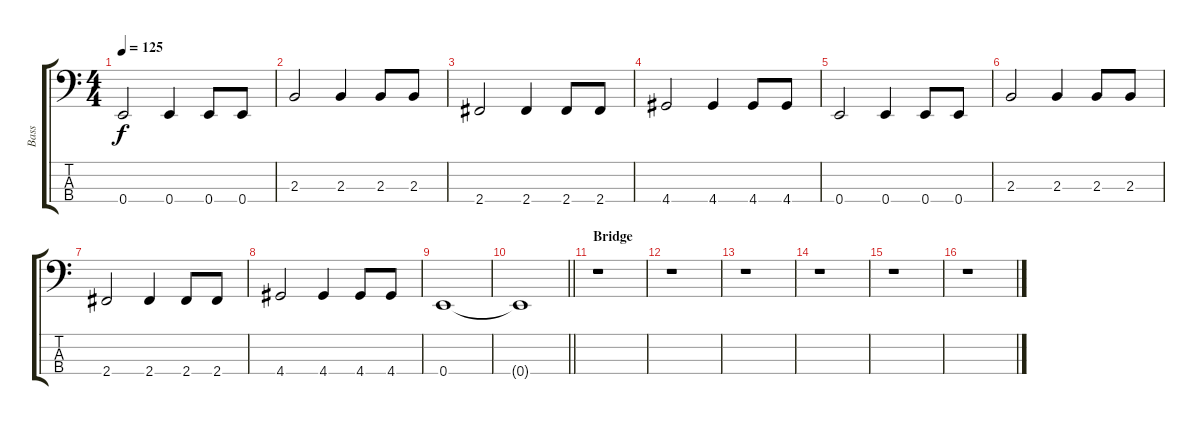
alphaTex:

\track ("Bass" "Bass") {instrument electricbassfinger}
\staff {score tabs}
\tuning (G2 D2 A1 E1) {hide}
\ts (4 4)
\tempo 125
\clef f4
\ks c
0.4.2{dy f} 0.4.4 0.4.8 0.4.8 |
2.3.2 2.3.4 2.3.8 2.3.8 |
2.4.2 2.4.4 2.4.8 2.4.8 |
4.4.2 4.4.4 4.4.8 4.4.8 |
0.4.2 0.4.4 0.4.8 0.4.8 |
2.3.2 2.3.4 2.3.8 2.3.8 |
2.4.2 2.4.4 2.4.8 2.4.8 |
4.4.2 4.4.4 4.4.8 4.4.8 |
0.4.1 |
\barLineRight lightlight
0.4{t}.1 |
\section ("" "Bridge")
r.1 |
r.1 |
r.1 |
r.1 |
r.1 |
r.1
